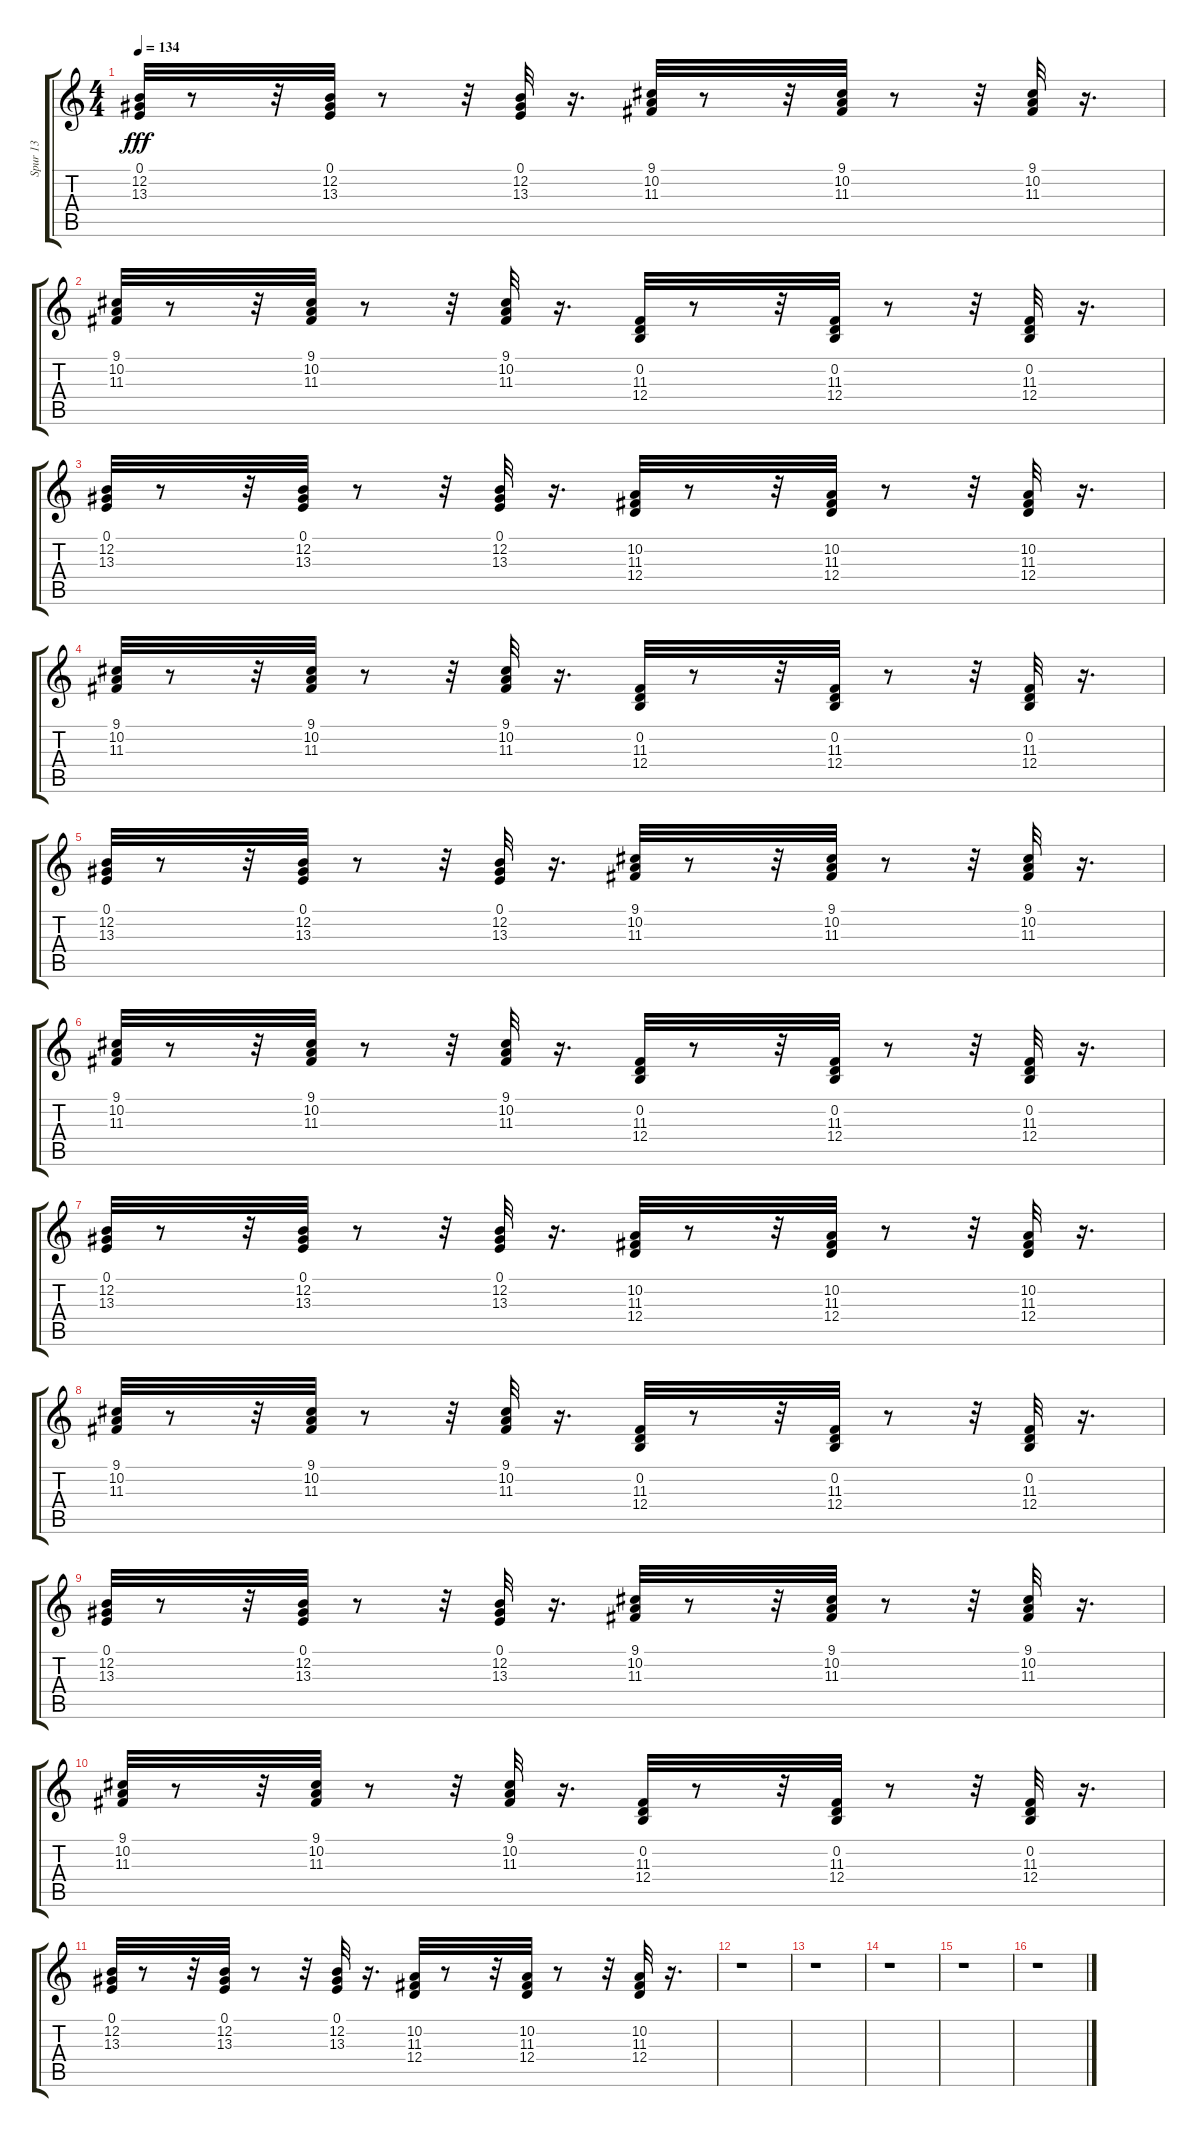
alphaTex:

\track ("Spur 13" "Spur 13") {instrument electricgrandpiano}
\staff {score tabs}
\tuning (E4 B3 G3 D3 A2 E2) {hide}
\ts (4 4)
\tempo 134
\clef g2
\ks c
(0.1 12.2 13.3).32{dy fff} r.8 r.32 (0.1 12.2 13.3).32 r.8 r.32 (0.1 12.2 13.3).32 r.16{d} (9.1 10.2 11.3).32 r.8 r.32 (9.1 10.2 11.3).32 r.8 r.32 (9.1 10.2 11.3).32 r.16{d} |
(9.1 10.2 11.3).32 r.8 r.32 (9.1 10.2 11.3).32 r.8 r.32 (9.1 10.2 11.3).32 r.16{d} (0.2 11.3 12.4).32 r.8 r.32 (0.2 11.3 12.4).32 r.8 r.32 (0.2 11.3 12.4).32 r.16{d} |
(0.1 12.2 13.3).32 r.8 r.32 (0.1 12.2 13.3).32 r.8 r.32 (0.1 12.2 13.3).32 r.16{d} (10.2 11.3 12.4).32 r.8 r.32 (10.2 11.3 12.4).32 r.8 r.32 (10.2 11.3 12.4).32 r.16{d} |
(9.1 10.2 11.3).32 r.8 r.32 (9.1 10.2 11.3).32 r.8 r.32 (9.1 10.2 11.3).32 r.16{d} (0.2 11.3 12.4).32 r.8 r.32 (0.2 11.3 12.4).32 r.8 r.32 (0.2 11.3 12.4).32 r.16{d} |
(0.1 12.2 13.3).32 r.8 r.32 (0.1 12.2 13.3).32 r.8 r.32 (0.1 12.2 13.3).32 r.16{d} (9.1 10.2 11.3).32 r.8 r.32 (9.1 10.2 11.3).32 r.8 r.32 (9.1 10.2 11.3).32 r.16{d} |
(9.1 10.2 11.3).32 r.8 r.32 (9.1 10.2 11.3).32 r.8 r.32 (9.1 10.2 11.3).32 r.16{d} (0.2 11.3 12.4).32 r.8 r.32 (0.2 11.3 12.4).32 r.8 r.32 (0.2 11.3 12.4).32 r.16{d} |
(0.1 12.2 13.3).32 r.8 r.32 (0.1 12.2 13.3).32 r.8 r.32 (0.1 12.2 13.3).32 r.16{d} (10.2 11.3 12.4).32 r.8 r.32 (10.2 11.3 12.4).32 r.8 r.32 (10.2 11.3 12.4).32 r.16{d} |
(9.1 10.2 11.3).32 r.8 r.32 (9.1 10.2 11.3).32 r.8 r.32 (9.1 10.2 11.3).32 r.16{d} (0.2 11.3 12.4).32 r.8 r.32 (0.2 11.3 12.4).32 r.8 r.32 (0.2 11.3 12.4).32 r.16{d} |
(0.1 12.2 13.3).32 r.8 r.32 (0.1 12.2 13.3).32 r.8 r.32 (0.1 12.2 13.3).32 r.16{d} (9.1 10.2 11.3).32 r.8 r.32 (9.1 10.2 11.3).32 r.8 r.32 (9.1 10.2 11.3).32 r.16{d} |
(9.1 10.2 11.3).32 r.8 r.32 (9.1 10.2 11.3).32 r.8 r.32 (9.1 10.2 11.3).32 r.16{d} (0.2 11.3 12.4).32 r.8 r.32 (0.2 11.3 12.4).32 r.8 r.32 (0.2 11.3 12.4).32 r.16{d} |
(0.1 12.2 13.3).32 r.8 r.32 (0.1 12.2 13.3).32 r.8 r.32 (0.1 12.2 13.3).32 r.16{d} (10.2 11.3 12.4).32 r.8 r.32 (10.2 11.3 12.4).32 r.8 r.32 (10.2 11.3 12.4).32 r.16{d} |
r.1 |
r.1 |
r.1 |
r.1 |
r.1
